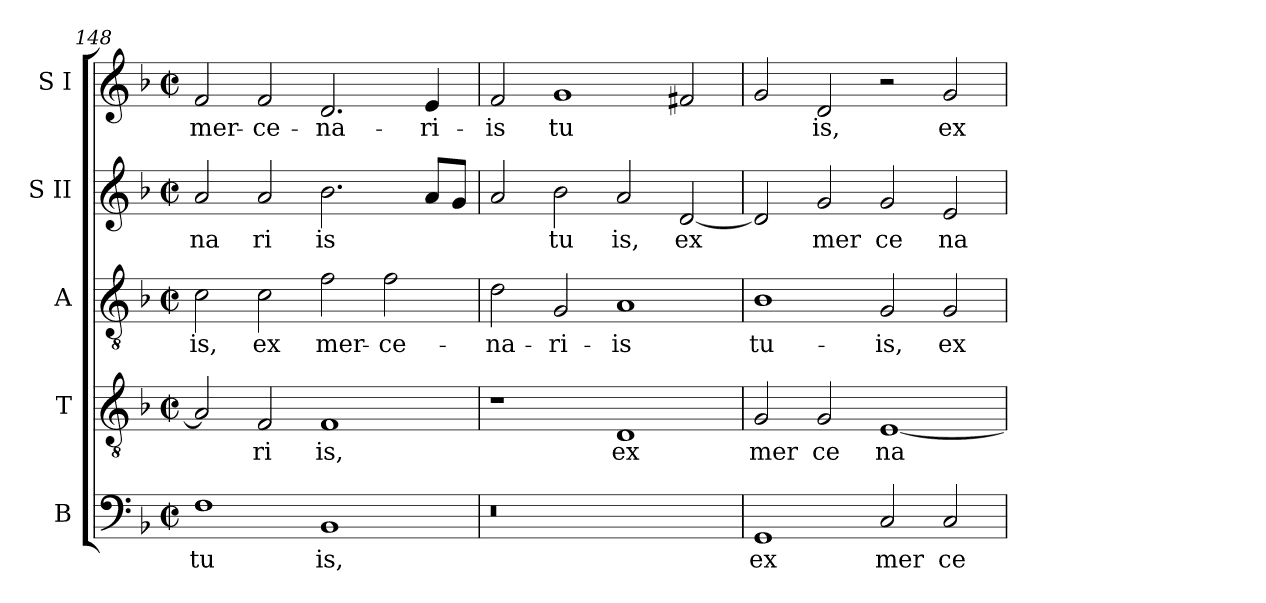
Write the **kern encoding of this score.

**kern	**text	**kern	**text	**kern	**text	**kern	**text	**kern	**text
*part5	*part5	*part4	*part4	*part3	*part3	*part2	*part2	*part1	*part1
*staff5	*staff5	*staff4	*staff4	*staff3	*staff3	*staff2	*staff2	*staff1	*staff1
*I"B	*	*I"T	*	*I"A	*	*I"S II	*	*I"S I	*
*clefF4	*	*clefGv2	*	*clefGv2	*	*clefG2	*	*clefG2	*
*k[b-]	*	*k[b-]	*	*k[b-]	*	*k[b-]	*	*k[b-]	*
*F:	*	*F:	*	*F:	*	*F:	*	*F:	*
*M2/2	*	*M2/2	*	*M2/2	*	*M2/2	*	*M2/2	*
*met(c|)	*	*met(c|)	*	*met(c|)	*	*met(c|)	*	*met(c|)	*
=148	=148	=148	=148	=148	=148	=148	=148	=148	=148
!	!LO:LY:b:cj	!	!LO:LY:b:cj	!	!LO:LY:b:cj	!	!LO:LY:b:cj	!	!LO:LY:b:cj
1F	tu	2A/]	.	2c\	-is,	2a/	na	2f/	mer-
!	!	!	!LO:LY:b:cj	!	!LO:LY:b:cj	!	!LO:LY:b:cj	!	!LO:LY:b:cj
.	.	2F/	ri	2c\	ex	2a/	ri	2f/	-ce-
!	!LO:LY:b:cj	!	!LO:LY:b:cj	!	!LO:LY:b:cj	!	!LO:LY:b:cj	!	!LO:LY:b:cj
1BB-	is,	1F	is,	2f\	mer-	2.b-\	is	2.d/	-na-
!	!	!	!	!	!LO:LY:b:cj	!	!	!	!
.	.	.	.	2f\	-ce-	.	.	.	.
!	!	!	!	!	!	!	!LO:LY:b:cj	!	!LO:LY:b:cj
.	.	.	.	.	.	8a/L	.	4e/	-ri-
!	!	!	!	!	!	!	!LO:LY:b:cj	!	!
.	.	.	.	.	.	8g/J	.	.	.
=149	=149	=149	=149	=149	=149	=149	=149	=149	=149
!	!	!	!	!	!LO:LY:b:cj	!	!LO:LY:b:cj	!	!LO:LY:b:cj
0r	.	1r	.	2d\	-na-	2a/	.	2f/	-is
!	!	!	!	!	!LO:LY:b:cj	!	!LO:LY:b:cj	!	!LO:LY:b:cj
.	.	.	.	2G/	-ri-	2b-\	tu	1g	tu-
!	!	!	!LO:LY:b:cj	!	!LO:LY:b:cj	!	!LO:LY:b:cj	!	!
.	.	1D	ex	1A	-is	2a/	is,	.	.
!	!	!	!	!	!	!	!LO:LY:b:cj	!	!LO:LY:b:cj
.	.	.	.	.	.	[<2d/	ex	2f#/	--
=150	=150	=150	=150	=150	=150	=150	=150	=150	=150
!	!LO:LY:b:cj	!	!LO:LY:b:cj	!	!LO:LY:b:cj	!	!LO:LY:b:cj	!	!LO:LY:b:cj
1GG	ex	2G/	mer	1B-	tu-	2d/]	.	2g/	--
!	!	!	!LO:LY:b:cj	!	!	!	!LO:LY:b:cj	!	!LO:LY:b:cj
.	.	2G/	ce	.	.	2g/	mer	2d/	-is,
!	!LO:LY:b:cj	!	!LO:LY:b:cj	!	!LO:LY:b:cj	!	!LO:LY:b:cj	!	!
2C/	mer	[<1E	na	2G/	-is,	2g/	ce	2r	.
!	!LO:LY:b:cj	!	!	!	!LO:LY:b:cj	!	!LO:LY:b:cj	!	!LO:LY:b:cj
2C/	ce	.	.	2G/	ex	2e/	na	2g/	ex
=	=	=	=	=	=	=	=	=	=
*-	*-	*-	*-	*-	*-	*-	*-	*-	*-
